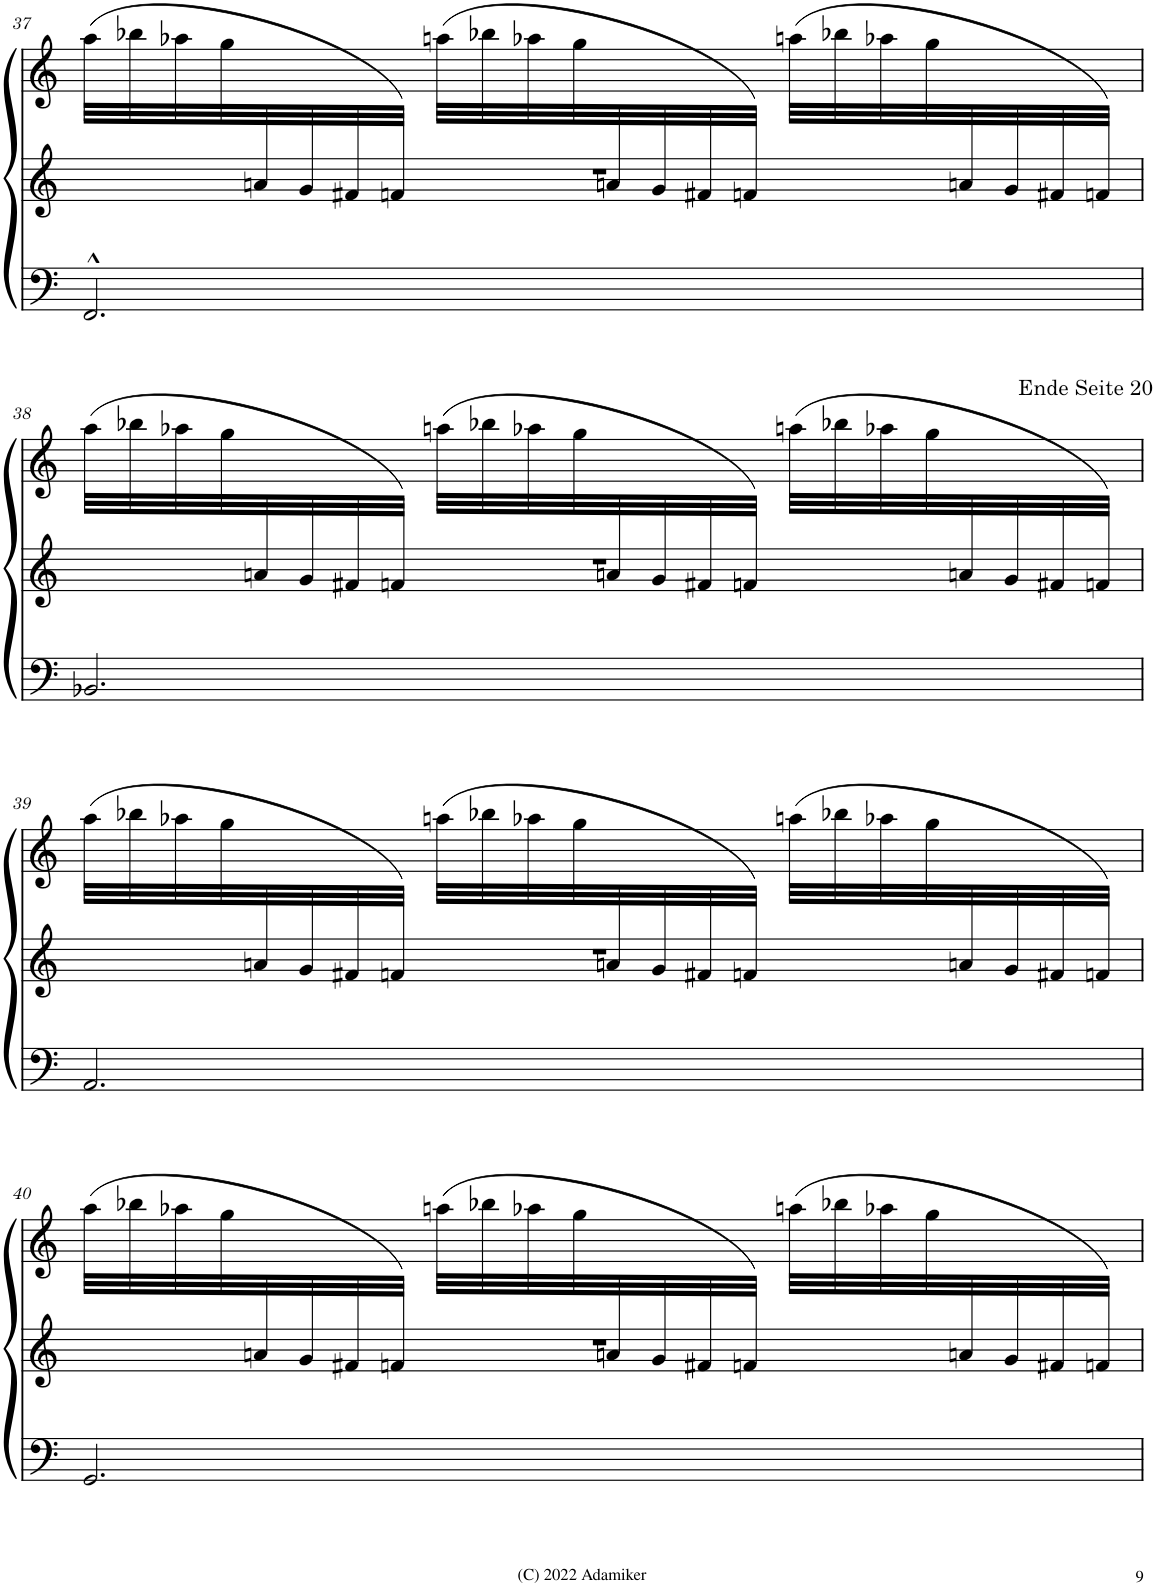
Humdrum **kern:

**kern	**kern	**kern
*part1	*part1	*part1
*staff3	*staff2	*staff1
*I"Orgel	*	*
*I'Org.	*	*
!!LO:PB:g=z
*clefF4	*clefG2	*clefG2
*k[]	*k[]	*k[]
*M6/8	*M6/8	*M6/8
=37	=37	=37
*	*^	*
2.FF^^/	8ryy	2.r	(32aa\LLL
.	.	.	32bb-X\
.	.	.	32aa-X\
.	.	.	32gg\
.	32an/	.	8ryy
.	32g/	.	.
.	32f#X/	.	.
.	32fn/JJJ)	.	.
.	8ryy	.	(32aan\LLL
.	.	.	32bb-X\
.	.	.	32aa-X\
.	.	.	32gg\
.	32an/	.	8ryy
.	32g/	.	.
.	32f#X/	.	.
.	32fn/JJJ)	.	.
.	8ryy	.	(32aan\LLL
.	.	.	32bb-X\
.	.	.	32aa-X\
.	.	.	32gg\
.	32an/	.	8ryy
.	32g/	.	.
.	32f#X/	.	.
.	32fn/JJJ)	.	.
!!LO:LB:g=z
=38	=38	=38	=38
2.BB-X/	8ryy	2.r	(32aa\LLL
.	.	.	32bb-X\
.	.	.	32aa-X\
.	.	.	32gg\
.	32an/	.	8ryy
.	32g/	.	.
.	32f#X/	.	.
.	32fn/JJJ)	.	.
.	8ryy	.	(32aan\LLL
.	.	.	32bb-X\
.	.	.	32aa-X\
.	.	.	32gg\
.	32an/	.	8ryy
.	32g/	.	.
.	32f#X/	.	.
.	32fn/JJJ)	.	.
.	8ryy	.	(32aan\LLL
.	.	.	32bb-X\
.	.	.	32aa-X\
!	!	!	!LO:TX:a:t=Ende Seite 20
.	.	.	32gg\
.	32an/	.	8ryy
.	32g/	.	.
.	32f#X/	.	.
.	32fn/JJJ)	.	.
!!LO:LB:g=z
=39	=39	=39	=39
2.AA/	8ryy	2.r	(32aa\LLL
.	.	.	32bb-X\
.	.	.	32aa-X\
.	.	.	32gg\
.	32an/	.	8ryy
.	32g/	.	.
.	32f#X/	.	.
.	32fn/JJJ)	.	.
.	8ryy	.	(32aan\LLL
.	.	.	32bb-X\
.	.	.	32aa-X\
.	.	.	32gg\
.	32an/	.	8ryy
.	32g/	.	.
.	32f#X/	.	.
.	32fn/JJJ)	.	.
.	8ryy	.	(32aan\LLL
.	.	.	32bb-X\
.	.	.	32aa-X\
.	.	.	32gg\
.	32an/	.	8ryy
.	32g/	.	.
.	32f#X/	.	.
.	32fn/JJJ)	.	.
!!LO:LB:g=z
=40	=40	=40	=40
2.GG/	8ryy	2.r	(32aa\LLL
.	.	.	32bb-X\
.	.	.	32aa-X\
.	.	.	32gg\
.	32an/	.	8ryy
.	32g/	.	.
.	32f#X/	.	.
.	32fn/JJJ)	.	.
.	8ryy	.	(32aan\LLL
.	.	.	32bb-X\
.	.	.	32aa-X\
.	.	.	32gg\
.	32an/	.	8ryy
.	32g/	.	.
.	32f#X/	.	.
.	32fn/JJJ)	.	.
.	8ryy	.	(32aan\LLL
.	.	.	32bb-X\
.	.	.	32aa-X\
.	.	.	32gg\
.	32an/	.	8ryy
.	32g/	.	.
.	32f#X/	.	.
.	32fn/JJJ)	.	.
*	*v	*v	*
=	=	=
*-	*-	*-
